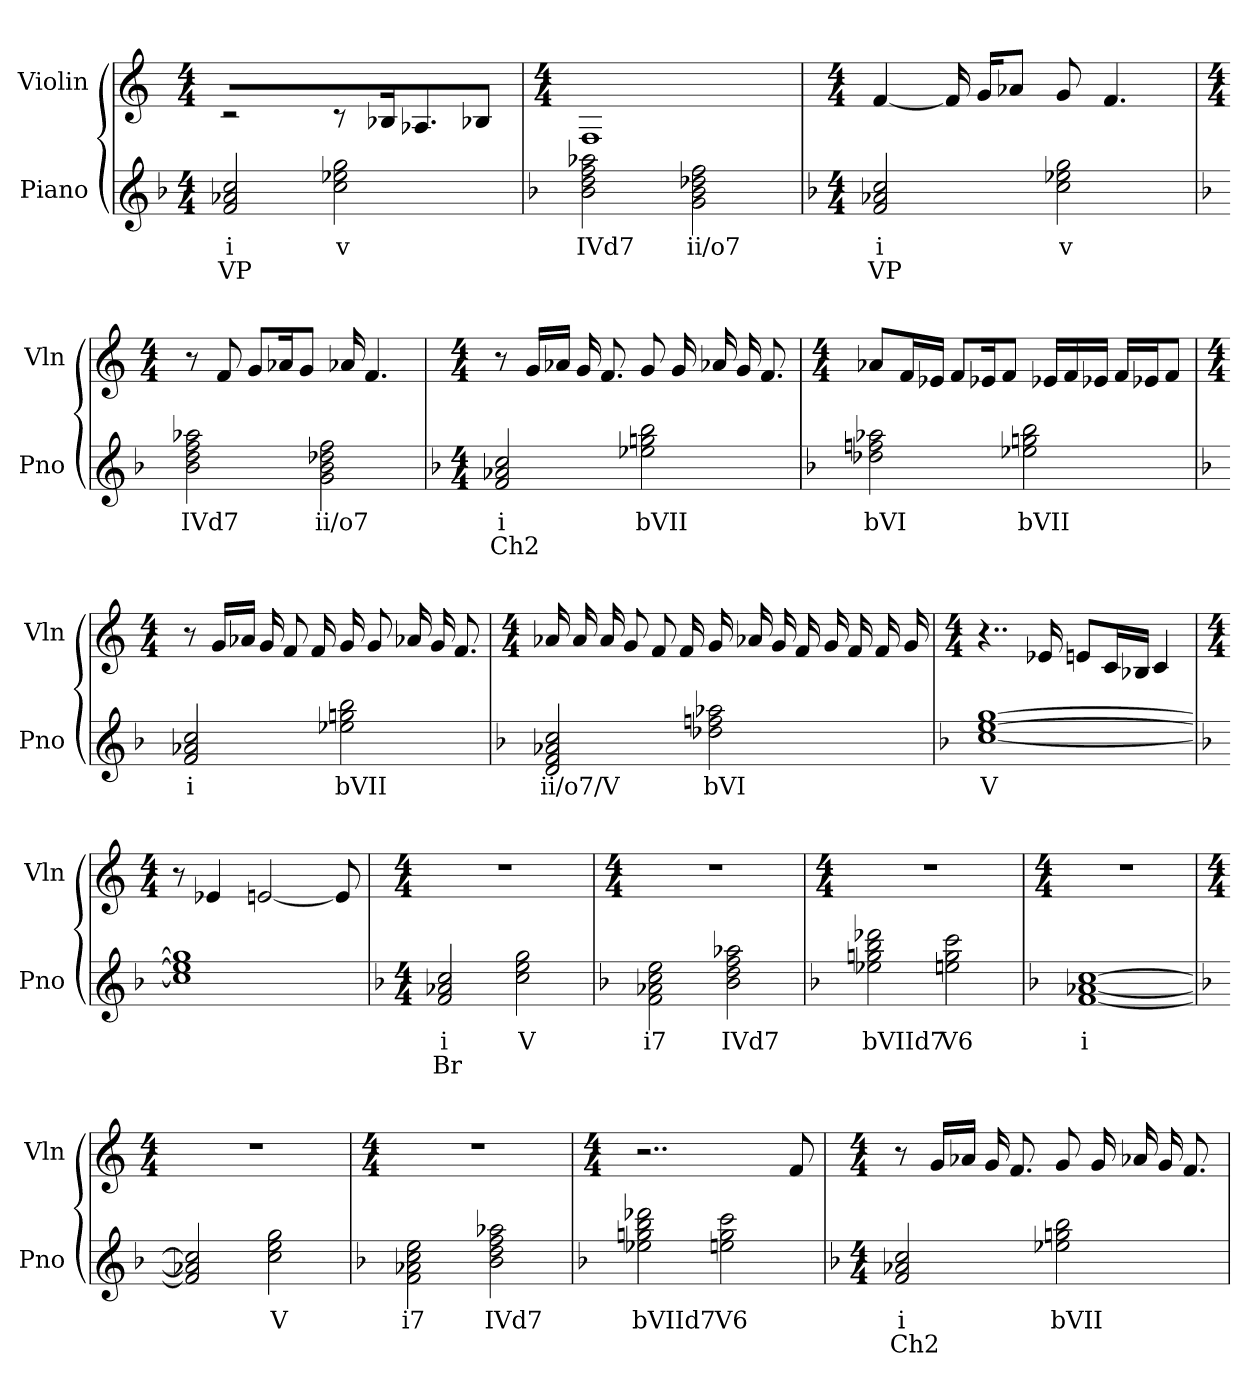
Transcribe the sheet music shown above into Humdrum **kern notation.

**kern	**text	**text	**kern
*part2	*part2	*part2	*part1
*staff2	*staff2	*staff2	*staff1
*I"Piano	*	*	*I"Violin
*I'Pno	*	*	*I'Vln
*k[b-]	*	*	*
*F:	*	*	*
*M4/4	*	*	*M4/4
=	=	=	=
2f 2a-X 2cc	i	VP	2r
2cc 2ee-X 2gg	v	.	8r
.	.	.	16B-XKL
.	.	.	8.A-XJ
.	.	.	8B-XJ
=	=	=	=
*k[b-]	*	*	*
*F:	*	*	*
*	*	*	*M4/4
2b- 2dd 2ff 2aa-X	IVd7	.	1F
2g 2b- 2dd-X 2ff	ii/o7	.	.
=	=	=	=
*k[b-]	*	*	*
*F:	*	*	*
*M4/4	*	*	*M4/4
2f 2a-X 2cc	i	VP	[4f
.	.	.	16f]
.	.	.	16gKL
.	.	.	8a-XJ
2cc 2ee-X 2gg	v	.	8g
.	.	.	4.f
=	=	=	=
*k[b-]	*	*	*
*F:	*	*	*
*	*	*	*M4/4
2b- 2dd 2ff 2aa-X	IVd7	.	8r
.	.	.	8f
.	.	.	8gL
.	.	.	16a-XK
.	.	.	8gJ
2g 2b- 2dd-X 2ff	ii/o7	.	.
.	.	.	16a-X
.	.	.	4.f
=	=	=	=
*k[b-]	*	*	*
*F:	*	*	*
*M4/4	*	*	*M4/4
2f 2a-X 2cc	i	Ch2	8r
.	.	.	16gLL
.	.	.	16a-XJJ
.	.	.	16gLL
.	.	.	8.fJ
2ee-X 2ggn 2bb-	bVII	.	8gL
.	.	.	16gL
.	.	.	16a-XJJ
.	.	.	16gLL
.	.	.	8.fJ
=	=	=	=
*k[b-]	*	*	*
*F:	*	*	*
*	*	*	*M4/4
2dd-X 2ffn 2aa-X	bVI	.	8a-XL
.	.	.	16fL
.	.	.	16e-XJJ
.	.	.	8fL
.	.	.	16e-XK
.	.	.	8fJ
2ee-X 2ggn 2bb-	bVII	.	.
.	.	.	16e-XLL
.	.	.	16f
.	.	.	16e-XJJ
.	.	.	16fLL
.	.	.	16e-XJ
.	.	.	8fJ
=	=	=	=
*k[b-]	*	*	*
*F:	*	*	*
*	*	*	*M4/4
2f 2a-X 2cc	i	.	8r
.	.	.	16gLL
.	.	.	16a-XJJ
.	.	.	16gLL
.	.	.	8f
.	.	.	16fJk
2ee-X 2ggn 2bb-	bVII	.	16gLL
.	.	.	8g
.	.	.	16a-XJk
.	.	.	16gLL
.	.	.	8.fJ
=	=	=	=
*k[b-]	*	*	*
*F:	*	*	*
*	*	*	*M4/4
2d 2f 2a-X 2cc	ii/o7/V	.	16a-XLL
.	.	.	16a-J
.	.	.	16a-L
.	.	.	8gJ
.	.	.	8fL
.	.	.	16fJk
2dd-X 2ffn 2aa-X	bVI	.	16gLL
.	.	.	16a-XJ
.	.	.	16gL
.	.	.	16fJJ
.	.	.	16gLL
.	.	.	16fJ
.	.	.	16fL
.	.	.	16gJJ
=	=	=	=
*k[b-]	*	*	*
*F:	*	*	*
*	*	*	*M4/4
[1cc [1ee [1gg	V	.	4..r
.	.	.	16e-X
.	.	.	8enL
.	.	.	16cL
.	.	.	16B-XJJ
.	.	.	4c
=	=	=	=
*k[b-]	*	*	*
*F:	*	*	*
*	*	*	*M4/4
1cc] 1ee] 1gg]	.	.	8r
.	.	.	4e-X
.	.	.	[2en
.	.	.	8e]
=	=	=	=
*k[b-]	*	*	*
*F:	*	*	*
*M4/4	*	*	*M4/4
2f 2a-X 2cc	i	Br	1r
2cc 2ee 2gg	V	.	.
=	=	=	=
*k[b-]	*	*	*
*F:	*	*	*
*	*	*	*M4/4
2f 2a-X 2cc 2ee	i7	.	1r
2b- 2dd 2ff 2aa-X	IVd7	.	.
=	=	=	=
*k[b-]	*	*	*
*F:	*	*	*
*	*	*	*M4/4
2ee-X 2ggn 2bb- 2ddd-X	bVIId7	.	1r
2een 2gg 2ccc	V6	.	.
=	=	=	=
*k[b-]	*	*	*
*F:	*	*	*
*	*	*	*M4/4
[1f [1a-X [1cc	i	.	1r
=	=	=	=
*k[b-]	*	*	*
*F:	*	*	*
*	*	*	*M4/4
2f] 2a-X] 2cc]	.	.	1r
2cc 2ee 2gg	V	.	.
=	=	=	=
*k[b-]	*	*	*
*F:	*	*	*
*	*	*	*M4/4
2f 2a-X 2cc 2ee	i7	.	1r
2b- 2dd 2ff 2aa-X	IVd7	.	.
=	=	=	=
*k[b-]	*	*	*
*F:	*	*	*
*	*	*	*M4/4
2ee-X 2ggn 2bb- 2ddd-X	bVIId7	.	2..r
2een 2gg 2ccc	V6	.	.
.	.	.	8f
=	=	=	=
*k[b-]	*	*	*
*F:	*	*	*
*M4/4	*	*	*M4/4
2f 2a-X 2cc	i	Ch2	8r
.	.	.	16gLL
.	.	.	16a-XJJ
.	.	.	16gLL
.	.	.	8.fJ
2ee-X 2ggn 2bb-	bVII	.	8gL
.	.	.	16gL
.	.	.	16a-XJJ
.	.	.	16gLL
.	.	.	8.fJ
=	=	=	=
*-	*-	*-	*-
